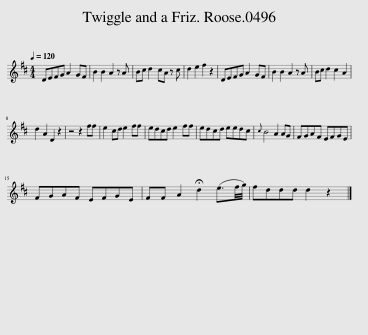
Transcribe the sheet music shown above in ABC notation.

X:1
L:1/8
Q:1/4=120
M:4/4
I:linebreak $
K:D
V:1 treble
V:1
 DEFG A2 GF | B2 B2 A2 z A | Bc d2 cA z c | d2 e2 f2 z2 | DEFG A2 GF | %5
 B2 B2 A2 z A | Bc d2 c2 A2 |$ d2 A2 D2 z2 | z4 z2 ff | e2 cd e2 ff | %10
 edcd e2 ff | edcd eedc |{c} B4 A2 AG | FGAF EFGE |$ FGAF EFGE | %15
 FF A2 !fermata!d2 (e3/2f/4g/4) | fddd d2 z2 |] %17
